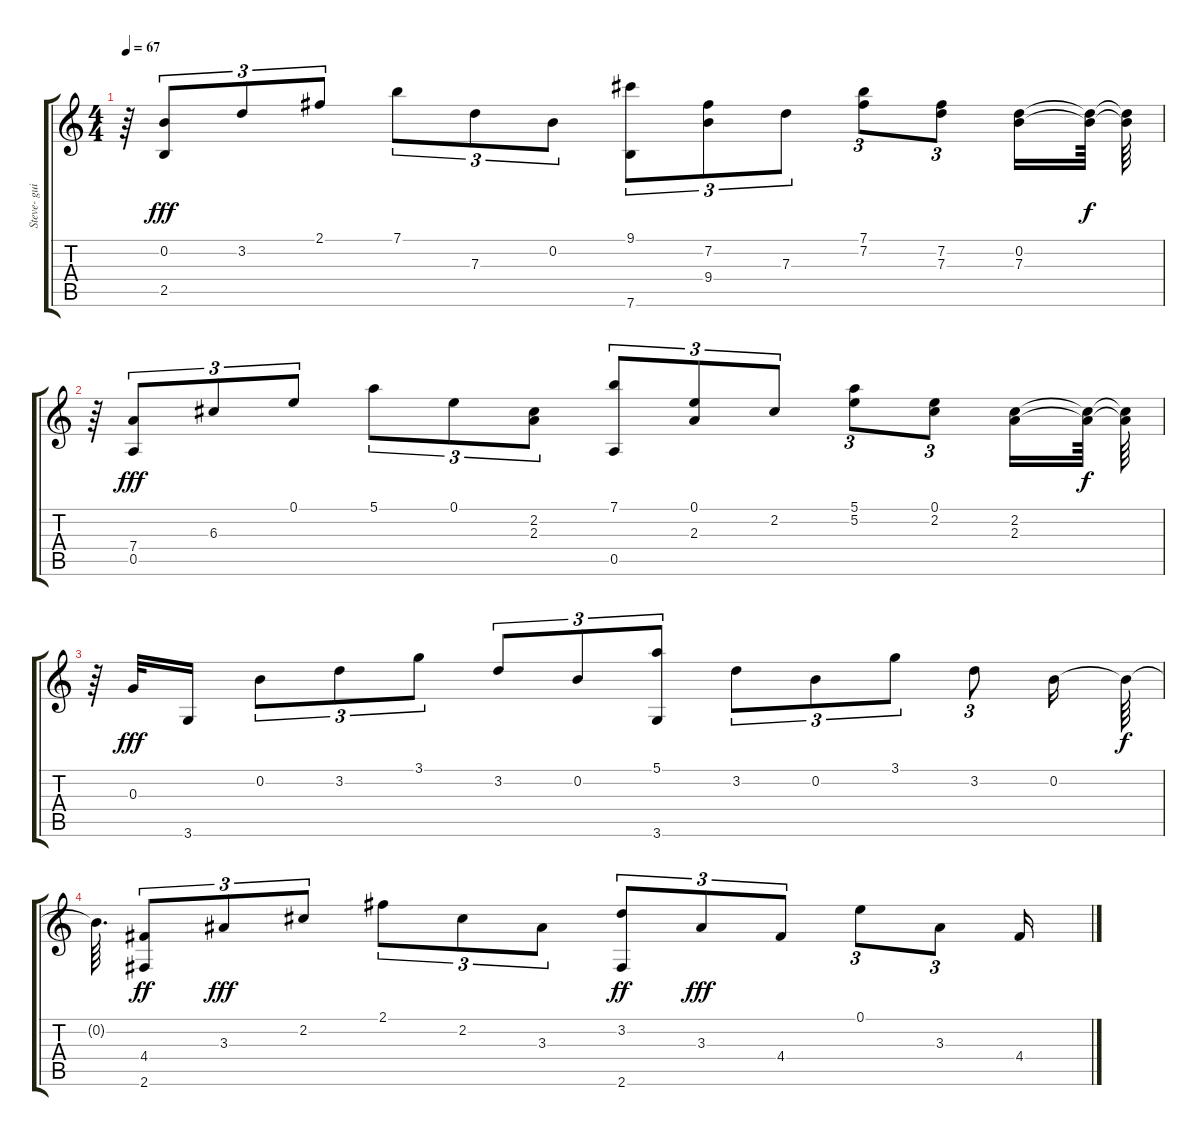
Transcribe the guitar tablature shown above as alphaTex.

\track ("Steve- guitarechoes" "Steve- gui") {instrument electricbasspick}
\staff {score tabs}
\tuning (E4 B3 G3 D3 A2 E2) {hide}
\ts (4 4)
\tempo 67
\clef g2
\ks c
r.64{dy f} (0.2 2.5).8{tu (3 2) dy fff} 3.2.8{tu (3 2)} 2.1.8{tu (3 2)} 7.1.8{tu (3 2)} 7.3.8{tu (3 2)} 0.2.8{tu (3 2)} (9.1 7.6).8{tu (3 2)} (7.2 9.4).8{tu (3 2)} 7.3.8{tu (3 2)} (7.1 7.2).8{tu (3 2)} (7.2 7.3).8{tu (3 2)} (0.2 7.3).16 (0.2{t} 7.3{t}).64{dy f} (0.2{t} 7.3{t}).64 |
r.64 (7.4 0.5).8{tu (3 2) dy fff} 6.3.8{tu (3 2)} 0.1.8{tu (3 2)} 5.1.8{tu (3 2)} 0.1.8{tu (3 2)} (2.2 2.3).8{tu (3 2)} (7.1 0.5).8{tu (3 2)} (0.1 2.3).8{tu (3 2)} 2.2.8{tu (3 2)} (5.1 5.2).8{tu (3 2)} (0.1 2.2).8{tu (3 2)} (2.2 2.3).16 (2.2{t} 2.3{t}).64{dy f} (2.2{t} 2.3{t}).64 |
r.64 0.3.32{dy fff} 3.6.16 0.2.8{tu (3 2)} 3.2.8{tu (3 2)} 3.1.8{tu (3 2)} 3.2.8{tu (3 2)} 0.2.8{tu (3 2)} (5.1 3.6).8{tu (3 2)} 3.2.8{tu (3 2)} 0.2.8{tu (3 2)} 3.1.8{tu (3 2)} 3.2.8{tu (3 2)} 0.2.16 0.2{t}.64{dy f} |
0.2{t}.64{d} (4.4 2.6).8{tu (3 2) dy ff} 3.3.8{tu (3 2) dy fff} 2.2.8{tu (3 2)} 2.1.8{tu (3 2)} 2.2.8{tu (3 2)} 3.3.8{tu (3 2)} (3.2 2.6).8{tu (3 2) dy ff} 3.3.8{tu (3 2) dy fff} 4.4.8{tu (3 2)} 0.1.8{tu (3 2)} 3.3.8{tu (3 2)} 4.4.16
